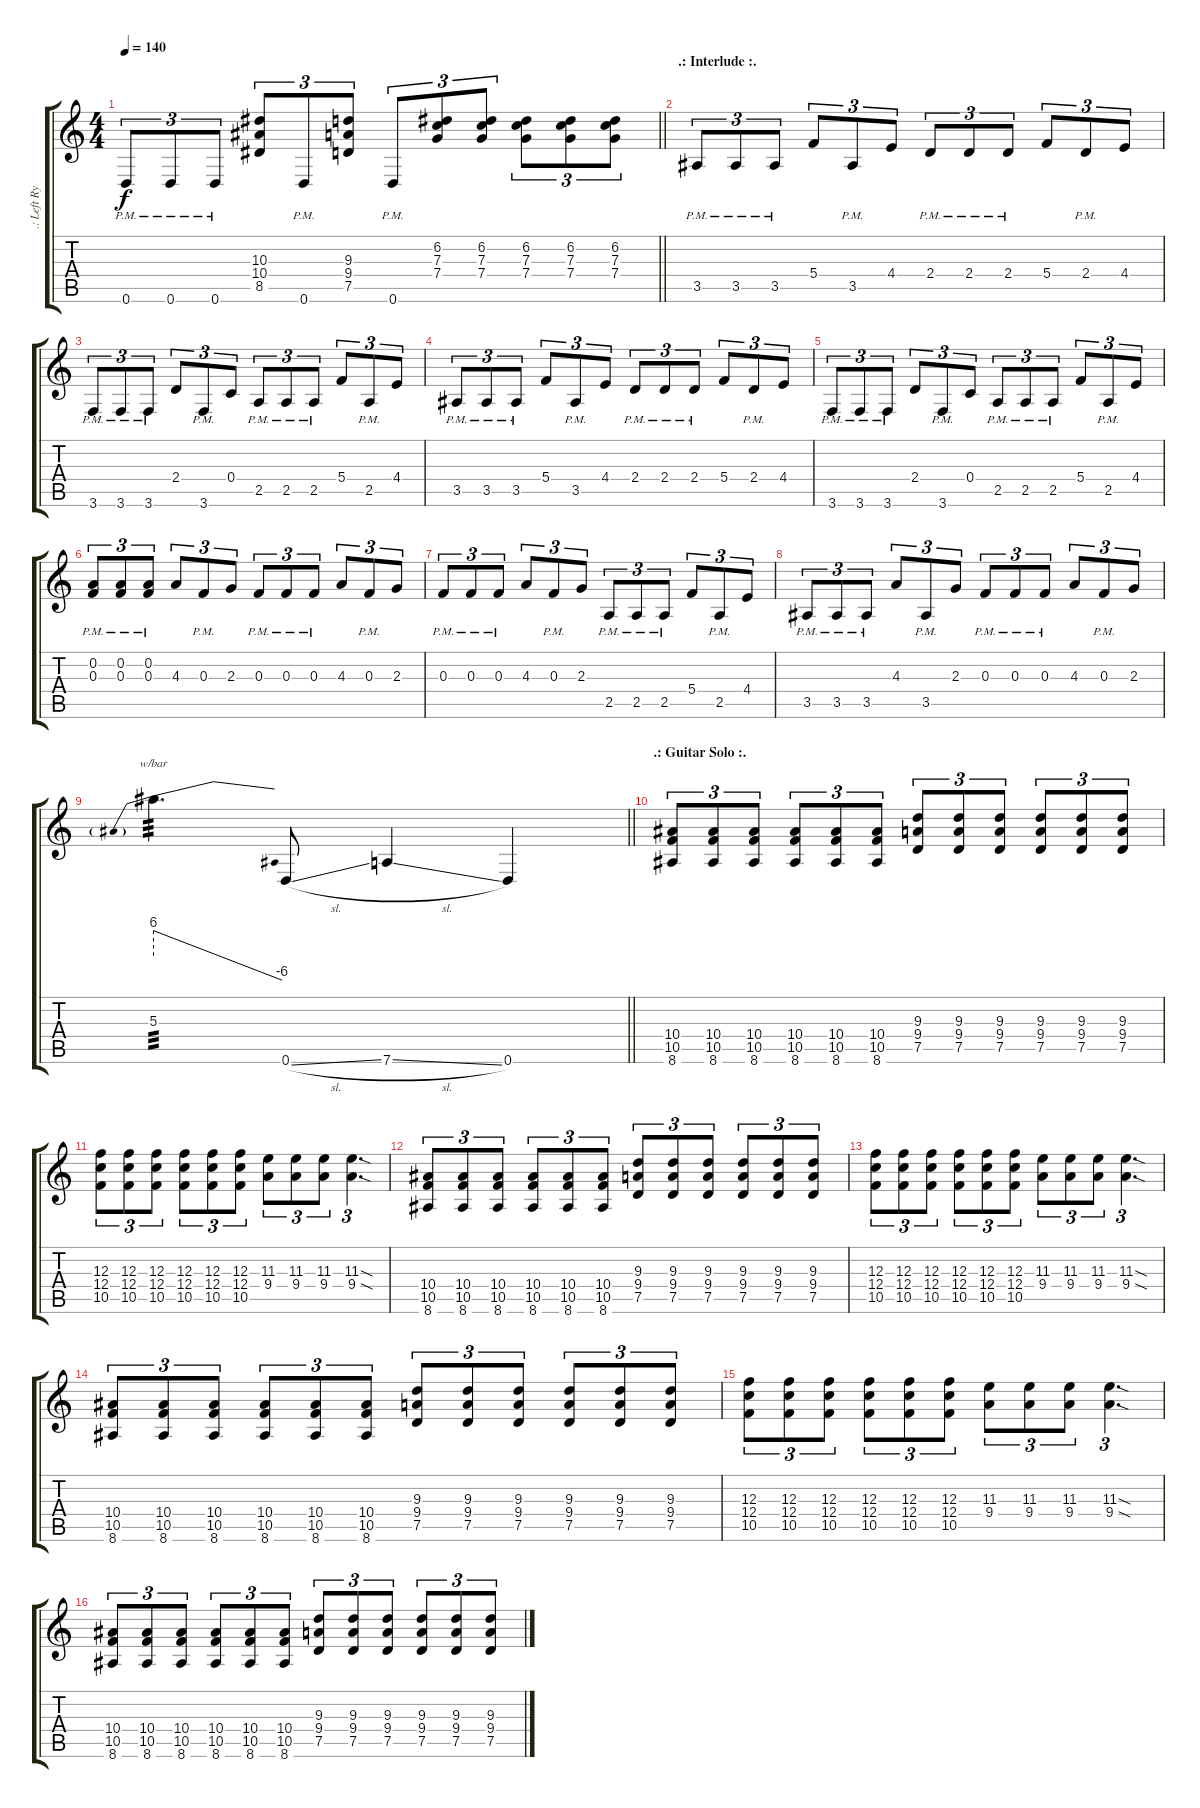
\track (".: Left Rythm Guitar :." ".: Left Ry") {mute instrument overdrivenguitar}
\staff {score tabs}
\tuning (D4 A3 F3 C3 G2 D2) {hide}
\ts (4 4)
\tempo 140
\clef g2
\barLineRight lightlight
\ks c
0.6{pm}.8{tu (3 2) dy f} 0.6{pm}.8{tu (3 2)} 0.6{pm}.8{tu (3 2)} (10.3 10.4 8.5).8{tu (3 2)} 0.6{pm}.8{tu (3 2)} (9.3 9.4 7.5).8{tu (3 2)} 0.6{pm}.8{tu (3 2)} (6.2 7.3 7.4).8{tu (3 2)} (6.2 7.3 7.4).8{tu (3 2)} (6.2 7.3 7.4).8{tu (3 2)} (6.2 7.3 7.4).8{tu (3 2)} (6.2 7.3 7.4).8{tu (3 2)} |
\section ("" ".: Interlude :.")
3.5{pm}.8{tu (3 2)} 3.5{pm}.8{tu (3 2)} 3.5{pm}.8{tu (3 2)} 5.4.8{tu (3 2)} 3.5{pm}.8{tu (3 2)} 4.4.8{tu (3 2)} 2.4{pm}.8{tu (3 2)} 2.4{pm}.8{tu (3 2)} 2.4{pm}.8{tu (3 2)} 5.4.8{tu (3 2)} 2.4{pm}.8{tu (3 2)} 4.4.8{tu (3 2)} |
3.6{pm}.8{tu (3 2)} 3.6{pm}.8{tu (3 2)} 3.6{pm}.8{tu (3 2)} 2.4.8{tu (3 2)} 3.6{pm}.8{tu (3 2)} 0.4.8{tu (3 2)} 2.5{pm}.8{tu (3 2)} 2.5{pm}.8{tu (3 2)} 2.5{pm}.8{tu (3 2)} 5.4.8{tu (3 2)} 2.5{pm}.8{tu (3 2)} 4.4.8{tu (3 2)} |
3.5{pm}.8{tu (3 2)} 3.5{pm}.8{tu (3 2)} 3.5{pm}.8{tu (3 2)} 5.4.8{tu (3 2)} 3.5{pm}.8{tu (3 2)} 4.4.8{tu (3 2)} 2.4{pm}.8{tu (3 2)} 2.4{pm}.8{tu (3 2)} 2.4{pm}.8{tu (3 2)} 5.4.8{tu (3 2)} 2.4{pm}.8{tu (3 2)} 4.4.8{tu (3 2)} |
3.6{pm}.8{tu (3 2)} 3.6{pm}.8{tu (3 2)} 3.6{pm}.8{tu (3 2)} 2.4.8{tu (3 2)} 3.6{pm}.8{tu (3 2)} 0.4.8{tu (3 2)} 2.5{pm}.8{tu (3 2)} 2.5{pm}.8{tu (3 2)} 2.5{pm}.8{tu (3 2)} 5.4.8{tu (3 2)} 2.5{pm}.8{tu (3 2)} 4.4.8{tu (3 2)} |
(0.2{pm} 0.3{pm}).8{tu (3 2)} (0.2{pm} 0.3{pm}).8{tu (3 2)} (0.2{pm} 0.3{pm}).8{tu (3 2)} 4.3.8{tu (3 2)} 0.3{pm}.8{tu (3 2)} 2.3.8{tu (3 2)} 0.3{pm}.8{tu (3 2)} 0.3{pm}.8{tu (3 2)} 0.3{pm}.8{tu (3 2)} 4.3.8{tu (3 2)} 0.3{pm}.8{tu (3 2)} 2.3.8{tu (3 2)} |
0.3{pm}.8{tu (3 2)} 0.3{pm}.8{tu (3 2)} 0.3{pm}.8{tu (3 2)} 4.3.8{tu (3 2)} 0.3{pm}.8{tu (3 2)} 2.3.8{tu (3 2)} 2.5{pm}.8{tu (3 2)} 2.5{pm}.8{tu (3 2)} 2.5{pm}.8{tu (3 2)} 5.4.8{tu (3 2)} 2.5{pm}.8{tu (3 2)} 4.4.8{tu (3 2)} |
3.5{pm}.8{tu (3 2)} 3.5{pm}.8{tu (3 2)} 3.5{pm}.8{tu (3 2)} 4.3.8{tu (3 2)} 3.5{pm}.8{tu (3 2)} 2.3.8{tu (3 2)} 0.3{pm}.8{tu (3 2)} 0.3{pm}.8{tu (3 2)} 0.3{pm}.8{tu (3 2)} 4.3.8{tu (3 2)} 0.3{pm}.8{tu (3 2)} 2.3.8{tu (3 2)} |
\barLineRight lightlight
5.3.4{d tbe (predivedive default 0 24 60 -24) tp 3} 0.6{sl}.8 7.6{sl}.4 0.6.4 |
\section ("" ".: Guitar Solo :.")
(10.4 10.5 8.6).8{tu (3 2) volume 10} (10.4 10.5 8.6).8{tu (3 2)} (10.4 10.5 8.6).8{tu (3 2)} (10.4 10.5 8.6).8{tu (3 2)} (10.4 10.5 8.6).8{tu (3 2)} (10.4 10.5 8.6).8{tu (3 2)} (9.3 9.4 7.5).8{tu (3 2)} (9.3 9.4 7.5).8{tu (3 2)} (9.3 9.4 7.5).8{tu (3 2)} (9.3 9.4 7.5).8{tu (3 2)} (9.3 9.4 7.5).8{tu (3 2)} (9.3 9.4 7.5).8{tu (3 2)} |
(12.3 12.4 10.5).8{tu (3 2)} (12.3 12.4 10.5).8{tu (3 2)} (12.3 12.4 10.5).8{tu (3 2)} (12.3 12.4 10.5).8{tu (3 2)} (12.3 12.4 10.5).8{tu (3 2)} (12.3 12.4 10.5).8{tu (3 2)} (11.3 9.4).8{tu (3 2)} (11.3 9.4).8{tu (3 2)} (11.3 9.4).8{tu (3 2)} (11.3{sod} 9.4{sod}).4{d tu (3 2)} |
(10.4 10.5 8.6).8{tu (3 2)} (10.4 10.5 8.6).8{tu (3 2)} (10.4 10.5 8.6).8{tu (3 2)} (10.4 10.5 8.6).8{tu (3 2)} (10.4 10.5 8.6).8{tu (3 2)} (10.4 10.5 8.6).8{tu (3 2)} (9.3 9.4 7.5).8{tu (3 2)} (9.3 9.4 7.5).8{tu (3 2)} (9.3 9.4 7.5).8{tu (3 2)} (9.3 9.4 7.5).8{tu (3 2)} (9.3 9.4 7.5).8{tu (3 2)} (9.3 9.4 7.5).8{tu (3 2)} |
(12.3 12.4 10.5).8{tu (3 2)} (12.3 12.4 10.5).8{tu (3 2)} (12.3 12.4 10.5).8{tu (3 2)} (12.3 12.4 10.5).8{tu (3 2)} (12.3 12.4 10.5).8{tu (3 2)} (12.3 12.4 10.5).8{tu (3 2)} (11.3 9.4).8{tu (3 2)} (11.3 9.4).8{tu (3 2)} (11.3 9.4).8{tu (3 2)} (11.3{sod} 9.4{sod}).4{d tu (3 2)} |
(10.4 10.5 8.6).8{tu (3 2)} (10.4 10.5 8.6).8{tu (3 2)} (10.4 10.5 8.6).8{tu (3 2)} (10.4 10.5 8.6).8{tu (3 2)} (10.4 10.5 8.6).8{tu (3 2)} (10.4 10.5 8.6).8{tu (3 2)} (9.3 9.4 7.5).8{tu (3 2)} (9.3 9.4 7.5).8{tu (3 2)} (9.3 9.4 7.5).8{tu (3 2)} (9.3 9.4 7.5).8{tu (3 2)} (9.3 9.4 7.5).8{tu (3 2)} (9.3 9.4 7.5).8{tu (3 2)} |
(12.3 12.4 10.5).8{tu (3 2)} (12.3 12.4 10.5).8{tu (3 2)} (12.3 12.4 10.5).8{tu (3 2)} (12.3 12.4 10.5).8{tu (3 2)} (12.3 12.4 10.5).8{tu (3 2)} (12.3 12.4 10.5).8{tu (3 2)} (11.3 9.4).8{tu (3 2)} (11.3 9.4).8{tu (3 2)} (11.3 9.4).8{tu (3 2)} (11.3{sod} 9.4{sod}).4{d tu (3 2)} |
(10.4 10.5 8.6).8{tu (3 2)} (10.4 10.5 8.6).8{tu (3 2)} (10.4 10.5 8.6).8{tu (3 2)} (10.4 10.5 8.6).8{tu (3 2)} (10.4 10.5 8.6).8{tu (3 2)} (10.4 10.5 8.6).8{tu (3 2)} (9.3 9.4 7.5).8{tu (3 2)} (9.3 9.4 7.5).8{tu (3 2)} (9.3 9.4 7.5).8{tu (3 2)} (9.3 9.4 7.5).8{tu (3 2)} (9.3 9.4 7.5).8{tu (3 2)} (9.3 9.4 7.5).8{tu (3 2)}
